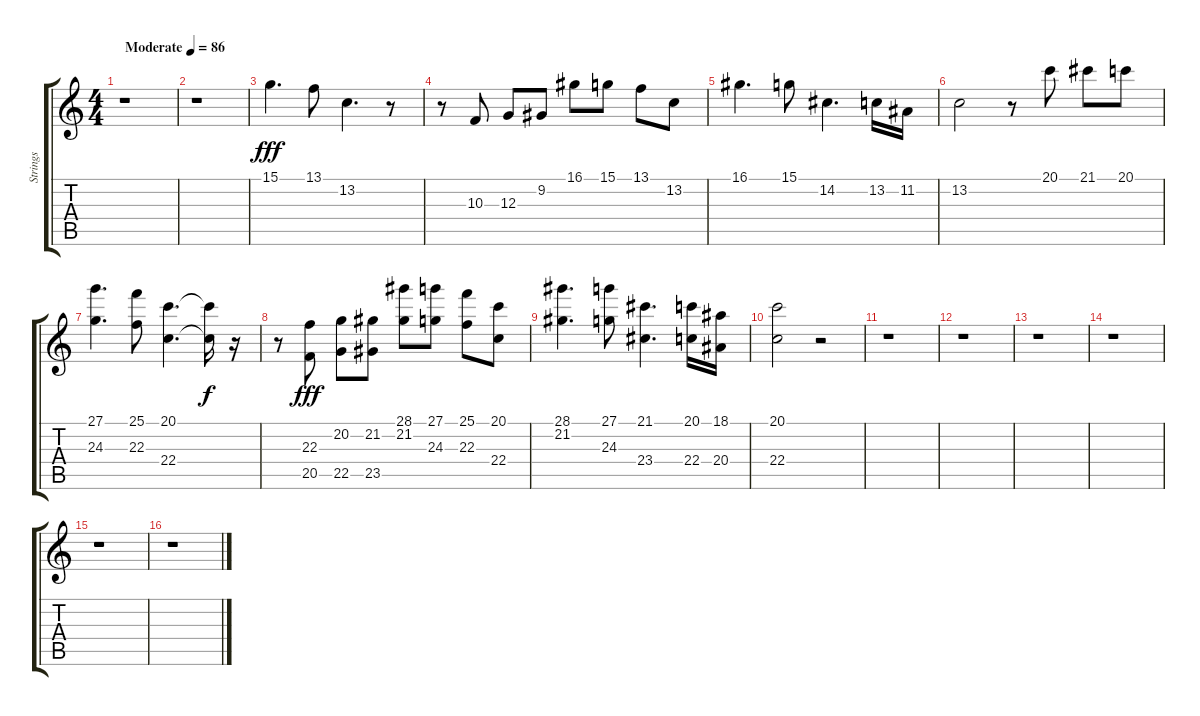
\track ("Strings" "Strings") {instrument stringensemble1}
\staff {score tabs}
\tuning (E4 B3 G3 D3 A2 E2) {hide}
\ts (4 4)
\tempo (86 "Moderate")
\clef g2
\ks c
r.1{dy fff instrument stringensemble1} |
r.1 |
15.1.4{d} 13.1.8 13.2.4{d} r.8 |
r.8 10.3.8 12.3.8 9.2.8 16.1.8 15.1.8 13.1.8 13.2.8 |
16.1.4{d} 15.1.8 14.2.4{d} 13.2.16 11.2.16 |
13.2.2 r.8 20.1.8 21.1.8 20.1.8 |
(27.1 24.3).4{d} (25.1 22.3).8 (20.1 22.4).4{d} (20.1{t} 22.4{t}).16{dy f} r.16 |
r.8 (22.3 20.5).8{dy fff} (20.2 22.5).8 (21.2 23.5).8 (28.1 21.2).8 (27.1 24.3).8 (25.1 22.3).8 (20.1 22.4).8 |
(28.1 21.2).4{d} (27.1 24.3).8 (21.1 23.4).4{d} (20.1 22.4).16 (18.1 20.4).16 |
(20.1 22.4).2 r.2 |
r.1 |
r.1 |
r.1 |
r.1 |
r.1 |
r.1
